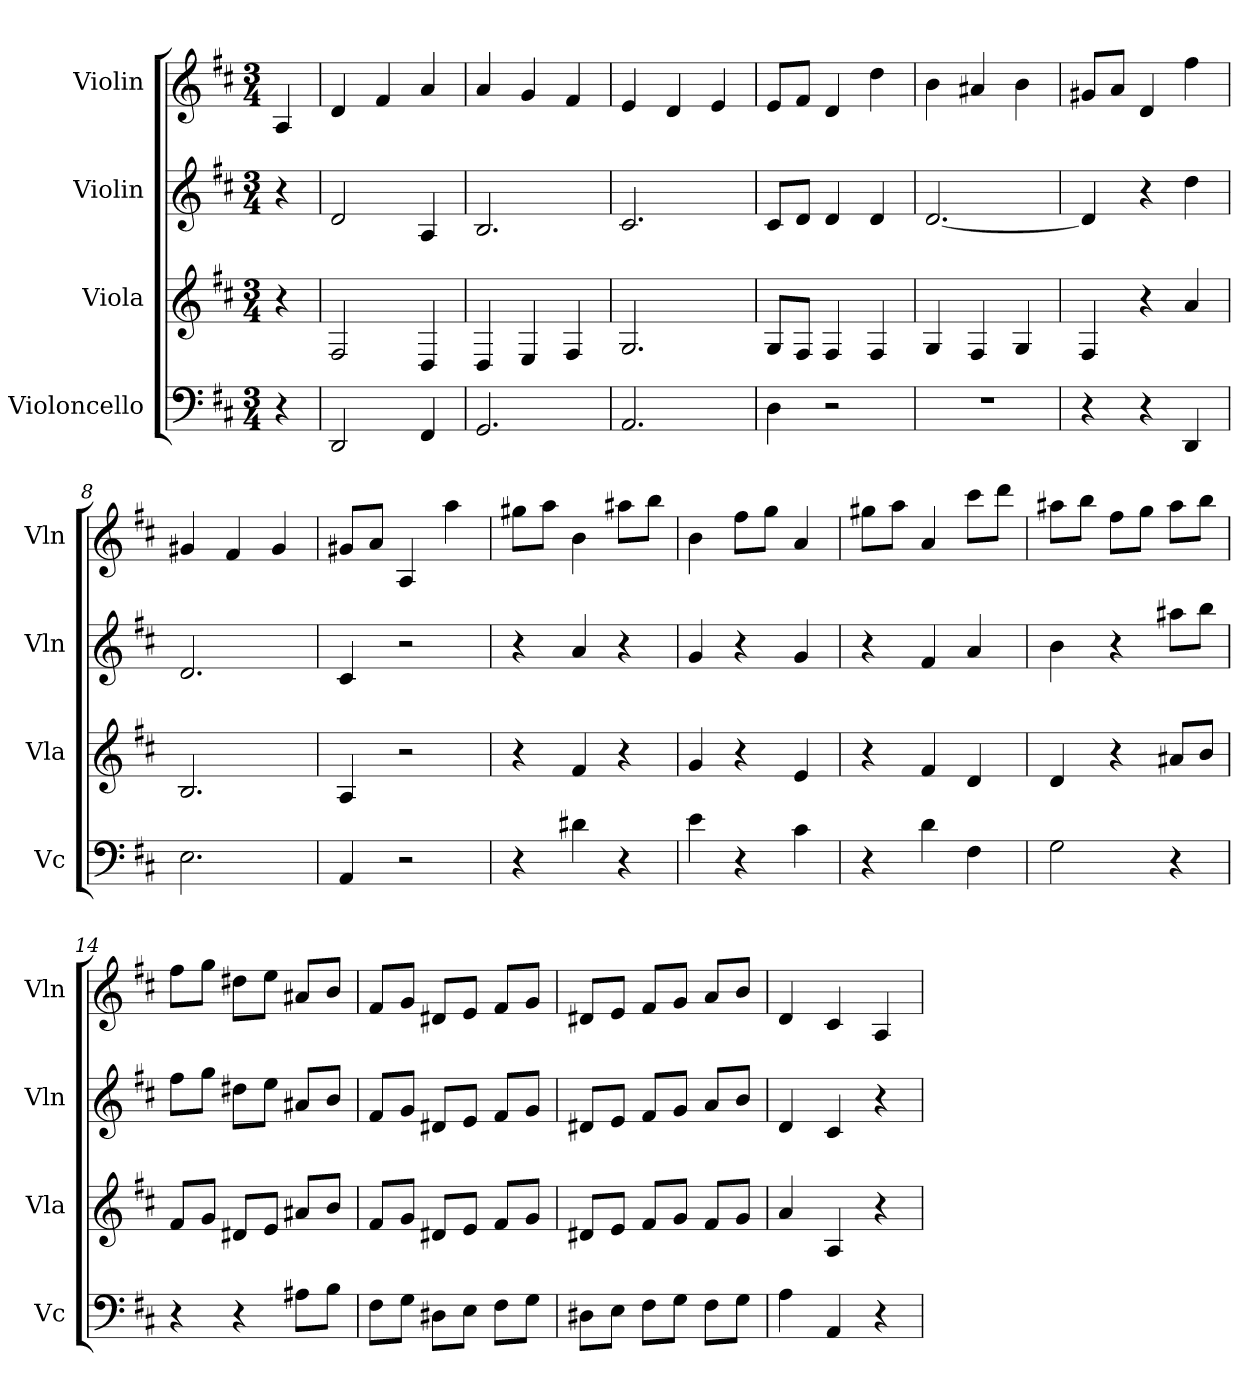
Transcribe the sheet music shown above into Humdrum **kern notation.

**kern	**kern	**kern	**kern
*part4	*part3	*part2	*part1
*staff4	*staff3	*staff2	*staff1
*I"Violoncello	*I"Viola	*I"Violin	*I"Violin
*I'Vc	*I'Vla	*I'Vln	*I'Vln
*clefF4	*clefG2	*clefG2	*clefG2
*k[f#c#]	*k[f#c#]	*k[f#c#]	*k[f#c#]
*M3/4	*M3/4	*M3/4	*M3/4
=1	=1	=1	=1
4r	4r	4r	4A/
=2	=2	=2	=2
2DD/	2F#/	2d/	4d/
.	.	.	4f#/
4FF#/	4D/	4A/	4a/
=3	=3	=3	=3
2.GG/	4D/	2.B/	4a/
.	4E/	.	4g/
.	4F#/	.	4f#/
=4	=4	=4	=4
2.AA/	2.G/	2.c#/	4e/
.	.	.	4d/
.	.	.	4e/
=5	=5	=5	=5
4D\	8G/L	8c#/L	8e/L
.	8F#/J	8d/J	8f#/J
2r	4F#/	4d/	4d/
.	4F#/	4d/	4dd\
=6	=6	=6	=6
2.r	4G/	[2.d/	4b\
.	4F#/	.	4a#X/
.	4G/	.	4b\
=7	=7	=7	=7
4r	4F#/	4d/]	8g#X/L
.	.	.	8a/J
4r	4r	4r	4d/
4DD/	4a/	4dd\	4ff#\
=8	=8	=8	=8
2.E\	2.B/	2.d/	4g#X/
.	.	.	4f#/
.	.	.	4g#/
=9	=9	=9	=9
4AA/	4A/	4c#/	8g#X/L
.	.	.	8a/J
2r	2r	2r	4A/
.	.	.	4aa\
=10	=10	=10	=10
4r	4r	4r	8gg#X\L
.	.	.	8aa\J
4d#X\	4f#/	4a/	4b\
4r	4r	4r	8aa#X\L
.	.	.	8bb\J
!!LO:LB:g=z
=11	=11	=11	=11
4e\	4g/	4g/	4b\
4r	4r	4r	8ff#\L
.	.	.	8gg\J
4c#\	4e/	4g/	4a/
=12	=12	=12	=12
4r	4r	4r	8gg#X\L
.	.	.	8aa\J
4d\	4f#/	4f#/	4a/
4F#\	4d/	4a/	8ccc#\L
.	.	.	8ddd\J
=13	=13	=13	=13
2G\	4d/	4b\	8aa#X\L
.	.	.	8bb\J
.	4r	4r	8ff#\L
.	.	.	8gg\J
4r	8a#X/L	8aa#X\L	8aa#\L
.	8b/J	8bb\J	8bb\J
=14	=14	=14	=14
4r	8f#/L	8ff#\L	8ff#\L
.	8g/J	8gg\J	8gg\J
4r	8d#X/L	8dd#X\L	8dd#X\L
.	8e/J	8ee\J	8ee\J
8A#X\L	8a#X/L	8a#X/L	8a#X/L
8B\J	8b/J	8b/J	8b/J
=15	=15	=15	=15
8F#\L	8f#/L	8f#/L	8f#/L
8G\J	8g/J	8g/J	8g/J
8D#X\L	8d#X/L	8d#X/L	8d#X/L
8E\J	8e/J	8e/J	8e/J
8F#\L	8f#/L	8f#/L	8f#/L
8G\J	8g/J	8g/J	8g/J
=16	=16	=16	=16
8D#X\L	8d#X/L	8d#X/L	8d#X/L
8E\J	8e/J	8e/J	8e/J
8F#\L	8f#/L	8f#/L	8f#/L
8G\J	8g/J	8g/J	8g/J
8F#\L	8f#/L	8a/L	8a/L
8G\J	8g/J	8b/J	8b/J
=17	=17	=17	=17
4A\	4a/	4d/	4d/
4AA/	4A/	4c#/	4c#/
4r	4r	4r	4A/
=	=	=	=
*-	*-	*-	*-
